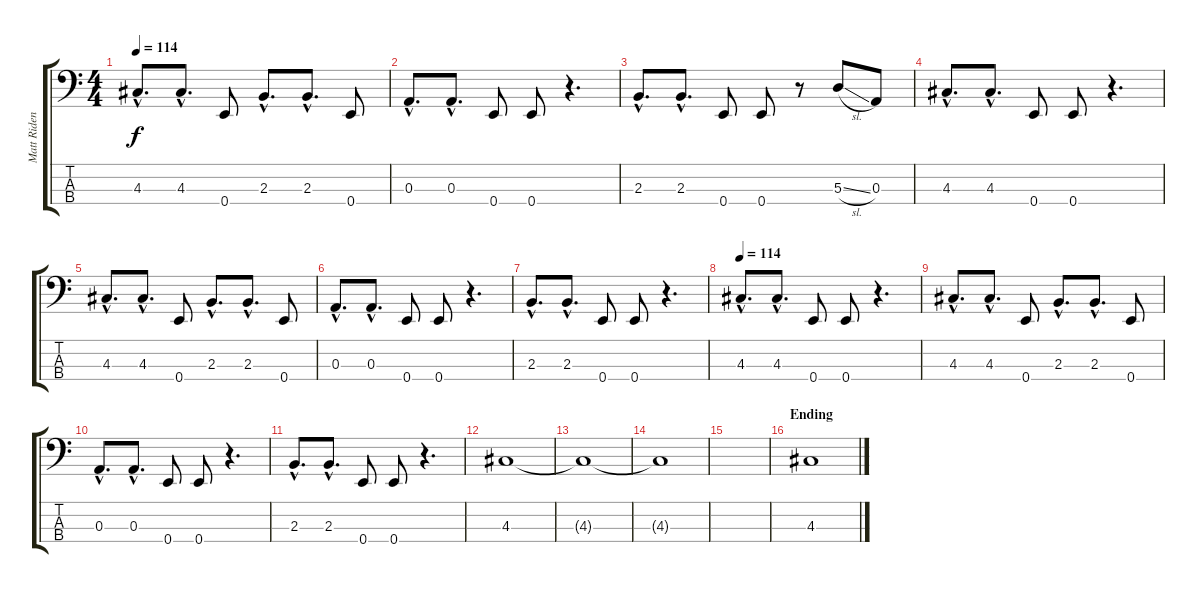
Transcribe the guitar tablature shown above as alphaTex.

\track ("Matt Ridenour (Bass)" "Matt Riden") {instrument electricbassfinger}
\staff {score tabs}
\tuning (G2 D2 A1 E1) {hide}
\ts (4 4)
\tempo 114
\clef f4
\ks c
4.3{hac}.8{d dy f} 4.3{hac}.8{d} 0.4.8 2.3{hac}.8{d} 2.3{hac}.8{d} 0.4.8 |
0.3{hac}.8{d} 0.3{hac}.8{d} 0.4.8 0.4.8 r.4{d} |
2.3{hac}.8{d} 2.3{hac}.8{d} 0.4.8 0.4.8 r.8 5.3{sl}.8 0.3.8 |
4.3{hac}.8{d} 4.3{hac}.8{d} 0.4.8 0.4.8 r.4{d} |
4.3{hac}.8{d} 4.3{hac}.8{d} 0.4.8 2.3{hac}.8{d} 2.3{hac}.8{d} 0.4.8 |
0.3{hac}.8{d} 0.3{hac}.8{d} 0.4.8 0.4.8 r.4{d} |
2.3{hac}.8{d} 2.3{hac}.8{d} 0.4.8 0.4.8 r.4{d} |
\tempo 114
4.3{hac}.8{d} 4.3{hac}.8{d} 0.4.8 0.4.8 r.4{d} |
4.3{hac}.8{d} 4.3{hac}.8{d} 0.4.8 2.3{hac}.8{d} 2.3{hac}.8{d} 0.4.8 |
0.3{hac}.8{d} 0.3{hac}.8{d} 0.4.8 0.4.8 r.4{d} |
2.3{hac}.8{d} 2.3{hac}.8{d} 0.4.8 0.4.8 r.4{d} |
4.3.1{volume 0} |
4.3{t}.1 |
4.3{t}.1 |
|
\section ("" "Ending")
4.3.1{volume 13}
